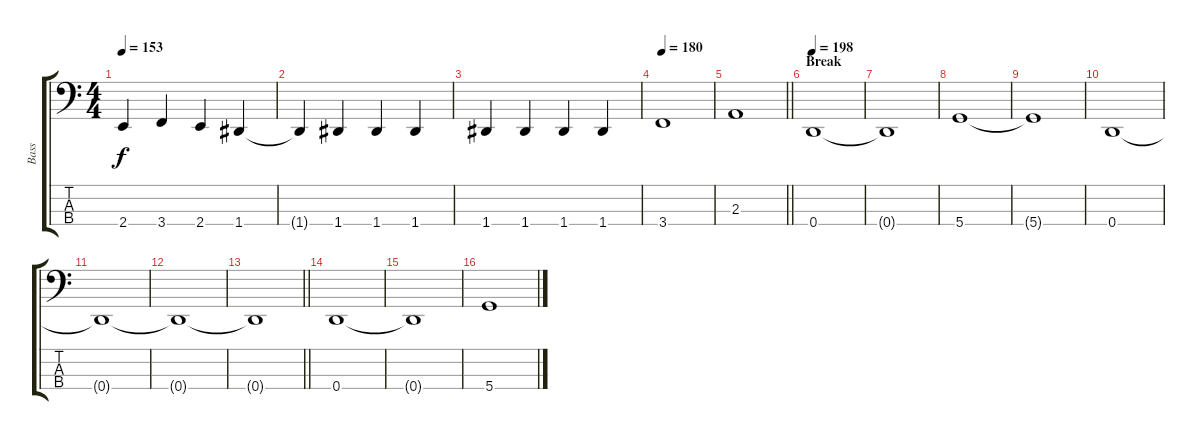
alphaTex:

\track ("Bass" "Bass") {instrument electricbasspick}
\staff {score tabs}
\tuning (F2 C2 G1 D1) {hide}
\ts (4 4)
\tempo 153
\clef f4
\ks c
2.4{t}.4{dy f} 3.4.4 2.4.4 1.4.4 |
1.4{t}.4 1.4.4 1.4.4 1.4.4 |
1.4.4 1.4.4 1.4.4 1.4.4 |
\tempo 180
3.4.1 |
\barLineRight lightlight
2.3.1 |
\section ("" "Break")
\tempo 198
0.4.1 |
0.4{t}.1 |
5.4.1 |
5.4{t}.1 |
0.4.1 |
0.4{t}.1 |
0.4{t}.1 |
\barLineRight lightlight
0.4{t}.1 |
\section ("" "")
0.4.1 |
0.4{t}.1 |
5.4.1
